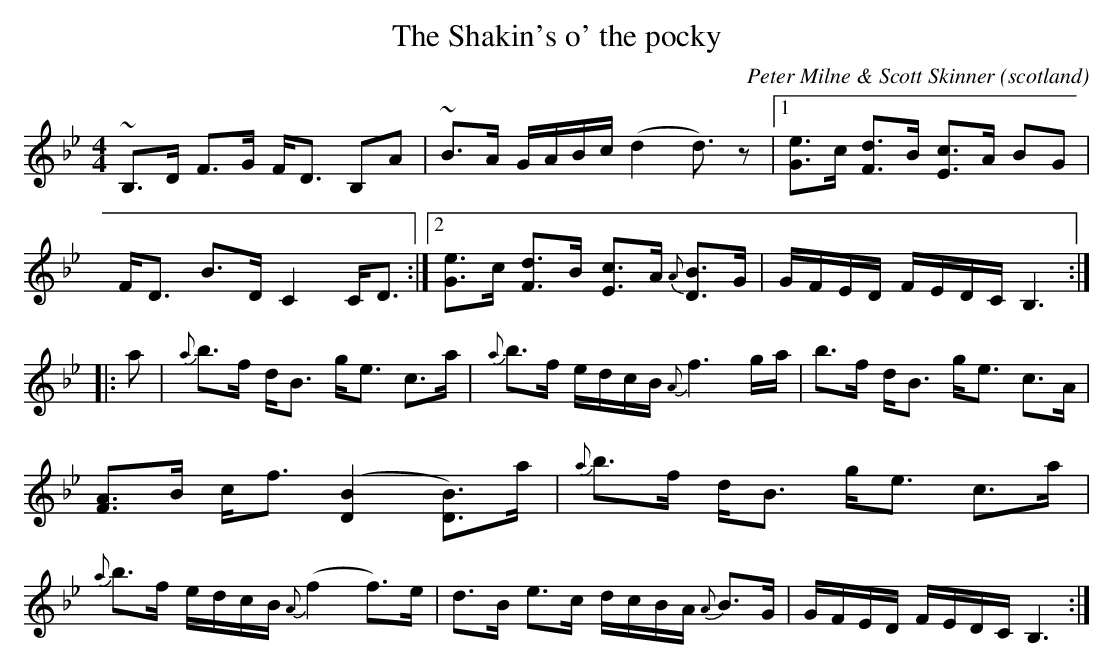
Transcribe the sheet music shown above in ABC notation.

X:1
T:Shakin's o' the pocky, The
O:scotland
M:4/4
C:Peter Milne \& Scott Skinner
K:Bb
~B,>D F>G F<D B,A|~B>A G/A/B/c/ (d2 d3/2)z|1\
[eG]>c [dF]>B [cE]>A BG|F<D B>D C2 C<D :|2\
[eG]>c [dF]>B [cE]>A {A}[BD]>G|\
G/F/E/D/ F/E/D/C/ B,3 ::\
a|\
{a}b>f d<B g<e c>a|{a}b>f e/d/c/B/ {A}f3g/a/|\
b>f d<B g<e c>A|[AF]>B c<f ([B2D2] [BD])>a|\
{a}b>f d<B g<e c>a|{a}b>f e/d/c/B/ {A}(f2 f)>e|\
d>B e>c d/c/B/A/ {A}B>G|\
G/F/E/D/ F/E/D/C/ B,3:|
